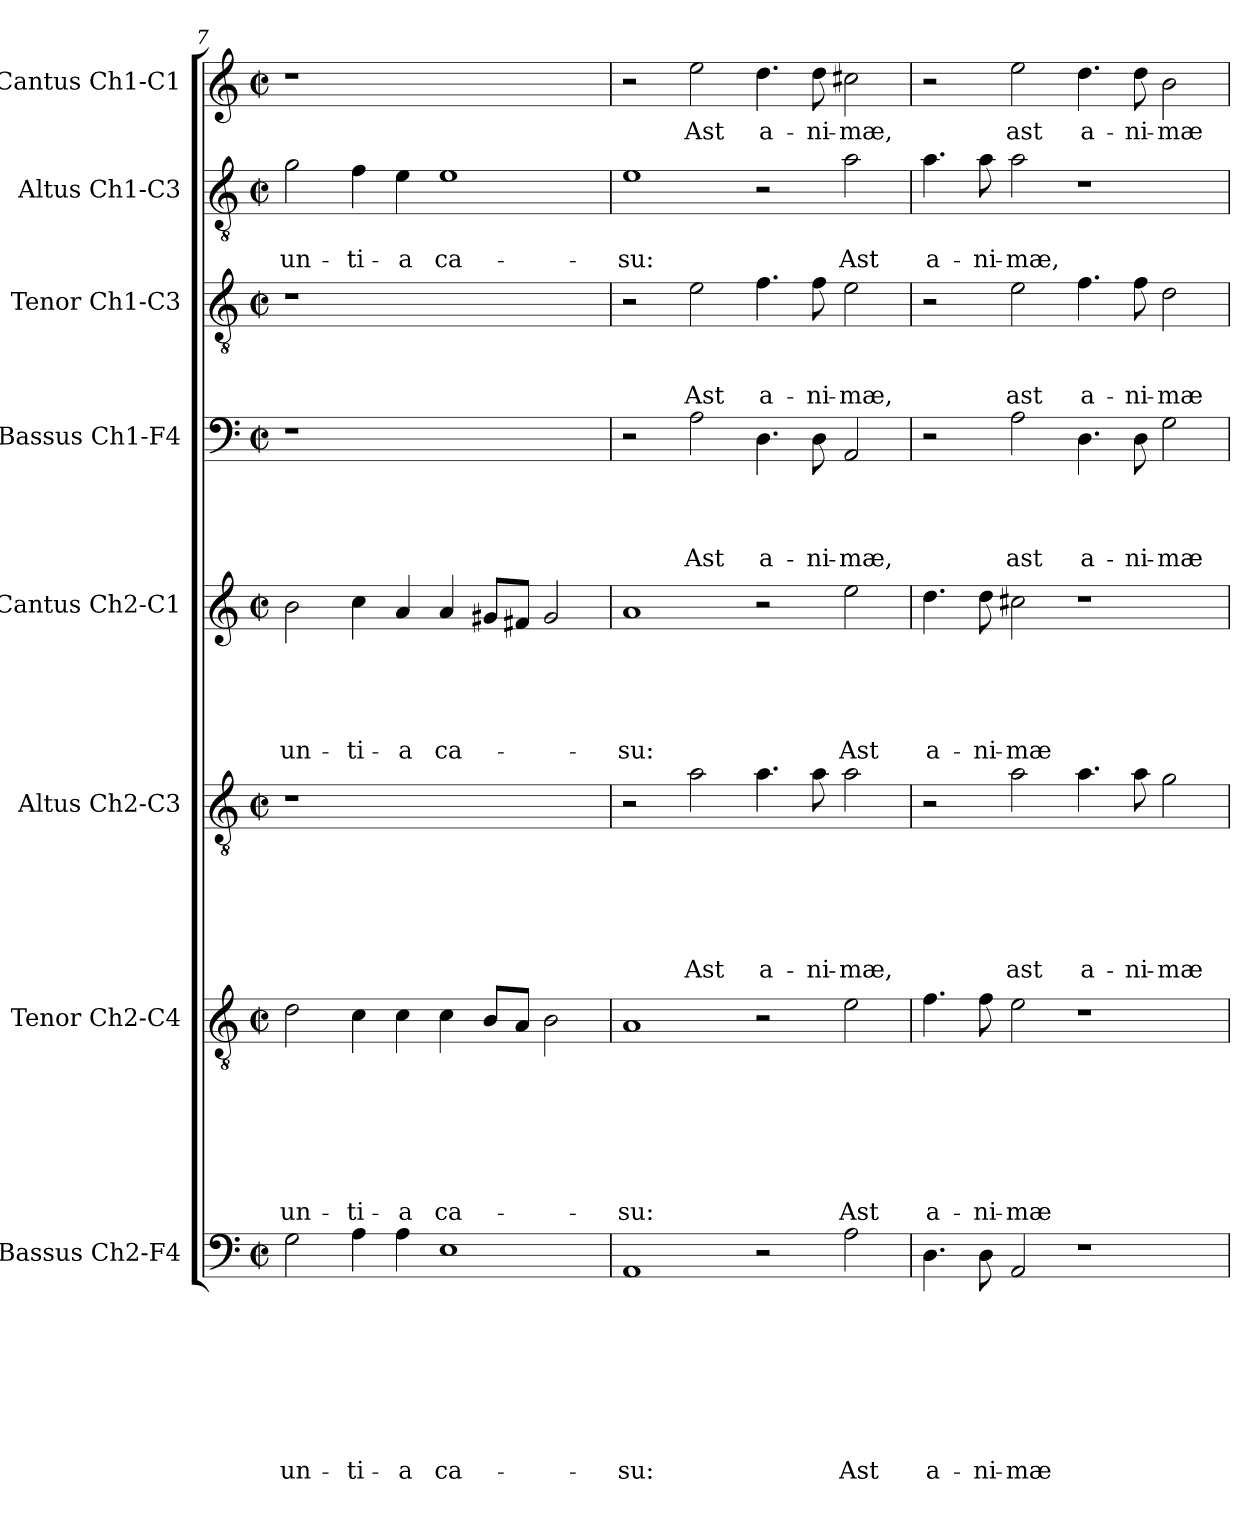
**kern	**text	**text	**text	**text	**text	**text	**text	**text	**kern	**text	**text	**text	**text	**text	**text	**text	**kern	**text	**text	**text	**text	**text	**text	**kern	**text	**text	**text	**text	**text	**kern	**text	**text	**text	**text	**kern	**text	**text	**text	**kern	**text	**text	**kern	**text
*part8	*part8	*part8	*part8	*part8	*part8	*part8	*part8	*part8	*part7	*part7	*part7	*part7	*part7	*part7	*part7	*part7	*part6	*part6	*part6	*part6	*part6	*part6	*part6	*part5	*part5	*part5	*part5	*part5	*part5	*part4	*part4	*part4	*part4	*part4	*part3	*part3	*part3	*part3	*part2	*part2	*part2	*part1	*part1
*staff8	*staff8	*staff8	*staff8	*staff8	*staff8	*staff8	*staff8	*staff8	*staff7	*staff7	*staff7	*staff7	*staff7	*staff7	*staff7	*staff7	*staff6	*staff6	*staff6	*staff6	*staff6	*staff6	*staff6	*staff5	*staff5	*staff5	*staff5	*staff5	*staff5	*staff4	*staff4	*staff4	*staff4	*staff4	*staff3	*staff3	*staff3	*staff3	*staff2	*staff2	*staff2	*staff1	*staff1
*I"Bassus Ch2-F4	*	*	*	*	*	*	*	*	*I"Tenor Ch2-C4	*	*	*	*	*	*	*	*I"Altus Ch2-C3	*	*	*	*	*	*	*I"Cantus Ch2-C1	*	*	*	*	*	*I"Bassus Ch1-F4	*	*	*	*	*I"Tenor Ch1-C3	*	*	*	*I"Altus Ch1-C3	*	*	*I"Cantus Ch1-C1	*
*I'B2	*	*	*	*	*	*	*	*	*I'T2	*	*	*	*	*	*	*	*I'A2	*	*	*	*	*	*	*I'C2	*	*	*	*	*	*I'B	*	*	*	*	*I'T	*	*	*	*I'A	*	*	*I'C	*
*clefF4	*	*	*	*	*	*	*	*	*clefGv2	*	*	*	*	*	*	*	*clefGv2	*	*	*	*	*	*	*clefG2	*	*	*	*	*	*clefF4	*	*	*	*	*clefGv2	*	*	*	*clefGv2	*	*	*clefG2	*
*k[]	*	*	*	*	*	*	*	*	*k[]	*	*	*	*	*	*	*	*k[]	*	*	*	*	*	*	*k[]	*	*	*	*	*	*k[]	*	*	*	*	*k[]	*	*	*	*k[]	*	*	*k[]	*
*C:	*	*	*	*	*	*	*	*	*C:	*	*	*	*	*	*	*	*C:	*	*	*	*	*	*	*C:	*	*	*	*	*	*C:	*	*	*	*	*C:	*	*	*	*C:	*	*	*C:	*
*M2/2	*	*	*	*	*	*	*	*	*M2/2	*	*	*	*	*	*	*	*M2/2	*	*	*	*	*	*	*M2/2	*	*	*	*	*	*M2/2	*	*	*	*	*M2/2	*	*	*	*M2/2	*	*	*M2/2	*
*met(c|)	*	*	*	*	*	*	*	*	*met(c|)	*	*	*	*	*	*	*	*met(c|)	*	*	*	*	*	*	*met(c|)	*	*	*	*	*	*met(c|)	*	*	*	*	*met(c|)	*	*	*	*met(c|)	*	*	*met(c|)	*
=7	=7	=7	=7	=7	=7	=7	=7	=7	=7	=7	=7	=7	=7	=7	=7	=7	=7	=7	=7	=7	=7	=7	=7	=7	=7	=7	=7	=7	=7	=7	=7	=7	=7	=7	=7	=7	=7	=7	=7	=7	=7	=7	=7
!	!	!	!	!	!	!	!	!LO:LY:b	!	!	!	!	!	!	!	!LO:LY:b	!	!	!	!	!	!	!	!	!	!	!	!	!LO:LY:b	!	!	!	!	!	!	!	!	!	!	!	!LO:LY:b	!	!
2G\	.	.	.	.	.	.	.	-un-	2d\	.	.	.	.	.	.	-un-	1r	.	.	.	.	.	.	2b\	.	.	.	.	-un-	1r	.	.	.	.	1r	.	.	.	2g\	.	-un-	1r	.
!	!	!	!	!	!	!	!	!LO:LY:b	!	!	!	!	!	!	!	!LO:LY:b	!	!	!	!	!	!	!	!	!	!	!	!	!LO:LY:b	!	!	!	!	!	!	!	!	!	!	!	!LO:LY:b	!	!
4A\	.	.	.	.	.	.	.	-ti-	4c\	.	.	.	.	.	.	-ti-	.	.	.	.	.	.	.	4cc\	.	.	.	.	-ti-	.	.	.	.	.	.	.	.	.	4f\	.	-ti-	.	.
!	!	!	!	!	!	!	!	!LO:LY:b	!	!	!	!	!	!	!	!LO:LY:b	!	!	!	!	!	!	!	!	!	!	!	!	!LO:LY:b	!	!	!	!	!	!	!	!	!	!	!	!LO:LY:b	!	!
4A\	.	.	.	.	.	.	.	-a	4c\	.	.	.	.	.	.	-a	.	.	.	.	.	.	.	4a/	.	.	.	.	-a	.	.	.	.	.	.	.	.	.	4e\	.	-a	.	.
!	!	!	!	!	!	!	!	!LO:LY:b	!	!	!	!	!	!	!	!LO:LY:b	!	!	!	!	!	!	!	!	!	!	!	!	!LO:LY:b	!	!	!	!	!	!	!	!	!	!	!	!LO:LY:b	!	!
1E	.	.	.	.	.	.	.	ca-	4c\	.	.	.	.	.	.	ca-	1ryy	.	.	.	.	.	.	4a/	.	.	.	.	ca-	1ryy	.	.	.	.	1ryy	.	.	.	1e	.	ca-	1ryy	.
.	.	.	.	.	.	.	.	.	8B/L	.	.	.	.	.	.	.	.	.	.	.	.	.	.	8g#X/L	.	.	.	.	.	.	.	.	.	.	.	.	.	.	.	.	.	.	.
.	.	.	.	.	.	.	.	.	8A/J	.	.	.	.	.	.	.	.	.	.	.	.	.	.	8f#X/J	.	.	.	.	.	.	.	.	.	.	.	.	.	.	.	.	.	.	.
.	.	.	.	.	.	.	.	.	2B\	.	.	.	.	.	.	.	.	.	.	.	.	.	.	2g#/	.	.	.	.	.	.	.	.	.	.	.	.	.	.	.	.	.	.	.
=8	=8	=8	=8	=8	=8	=8	=8	=8	=8	=8	=8	=8	=8	=8	=8	=8	=8	=8	=8	=8	=8	=8	=8	=8	=8	=8	=8	=8	=8	=8	=8	=8	=8	=8	=8	=8	=8	=8	=8	=8	=8	=8	=8
!	!	!	!	!	!	!	!	!LO:LY:b	!	!	!	!	!	!	!	!LO:LY:b	!	!	!	!	!	!	!	!	!	!	!	!	!LO:LY:b	!	!	!	!	!	!	!	!	!	!	!	!LO:LY:b	!	!
1AA	.	.	.	.	.	.	.	-su:	1A	.	.	.	.	.	.	-su:	2r	.	.	.	.	.	.	1a	.	.	.	.	-su:	2r	.	.	.	.	2r	.	.	.	1e	.	-su:	2r	.
!	!	!	!	!	!	!	!	!	!	!	!	!	!	!	!	!	!	!	!	!	!	!	!LO:LY:b	!	!	!	!	!	!	!	!	!	!	!LO:LY:b	!	!	!	!LO:LY:b	!	!	!	!	!LO:LY:b
.	.	.	.	.	.	.	.	.	.	.	.	.	.	.	.	.	2a\	.	.	.	.	.	Ast	.	.	.	.	.	.	2A\	.	.	.	Ast	2e\	.	.	Ast	.	.	.	2ee\	Ast
!	!	!	!	!	!	!	!	!	!	!	!	!	!	!	!	!	!	!	!	!	!	!	!LO:LY:b	!	!	!	!	!	!	!	!	!	!	!LO:LY:b	!	!	!	!LO:LY:b	!	!	!	!	!LO:LY:b
2r	.	.	.	.	.	.	.	.	2r	.	.	.	.	.	.	.	4.a\	.	.	.	.	.	a-	2r	.	.	.	.	.	4.D\	.	.	.	a-	4.f\	.	.	a-	2r	.	.	4.dd\	a-
!	!	!	!	!	!	!	!	!	!	!	!	!	!	!	!	!	!	!	!	!	!	!	!LO:LY:b	!	!	!	!	!	!	!	!	!	!	!LO:LY:b	!	!	!	!LO:LY:b	!	!	!	!	!LO:LY:b
.	.	.	.	.	.	.	.	.	.	.	.	.	.	.	.	.	8a\	.	.	.	.	.	-ni-	.	.	.	.	.	.	8D\	.	.	.	-ni-	8f\	.	.	-ni-	.	.	.	8dd\	-ni-
!	!	!	!	!	!	!	!	!LO:LY:b	!	!	!	!	!	!	!	!LO:LY:b	!	!	!	!	!	!	!LO:LY:b	!	!	!	!	!	!LO:LY:b	!	!	!	!	!LO:LY:b	!	!	!	!LO:LY:b	!	!	!LO:LY:b	!	!LO:LY:b
2A\	.	.	.	.	.	.	.	Ast	2e\	.	.	.	.	.	.	Ast	2a\	.	.	.	.	.	-mæ,	2ee\	.	.	.	.	Ast	2AA/	.	.	.	-mæ,	2e\	.	.	-mæ,	2a\	.	Ast	2cc#X\	-mæ,
!!LO:PB:g=z
=9	=9	=9	=9	=9	=9	=9	=9	=9	=9	=9	=9	=9	=9	=9	=9	=9	=9	=9	=9	=9	=9	=9	=9	=9	=9	=9	=9	=9	=9	=9	=9	=9	=9	=9	=9	=9	=9	=9	=9	=9	=9	=9	=9
!	!	!	!	!	!	!	!	!LO:LY:b	!	!	!	!	!	!	!	!LO:LY:b	!	!	!	!	!	!	!	!	!	!	!	!	!LO:LY:b	!	!	!	!	!	!	!	!	!	!	!	!LO:LY:b	!	!
4.D\	.	.	.	.	.	.	.	a-	4.f\	.	.	.	.	.	.	a-	2r	.	.	.	.	.	.	4.dd\	.	.	.	.	a-	2r	.	.	.	.	2r	.	.	.	4.a\	.	a-	2r	.
!	!	!	!	!	!	!	!	!LO:LY:b	!	!	!	!	!	!	!	!LO:LY:b	!	!	!	!	!	!	!	!	!	!	!	!	!LO:LY:b	!	!	!	!	!	!	!	!	!	!	!	!LO:LY:b	!	!
8D\	.	.	.	.	.	.	.	-ni-	8f\	.	.	.	.	.	.	-ni-	.	.	.	.	.	.	.	8dd\	.	.	.	.	-ni-	.	.	.	.	.	.	.	.	.	8a\	.	-ni-	.	.
!	!	!	!	!	!	!	!	!LO:LY:b	!	!	!	!	!	!	!	!LO:LY:b	!	!	!	!	!	!	!LO:LY:b	!	!	!	!	!	!LO:LY:b	!	!	!	!	!LO:LY:b	!	!	!	!LO:LY:b	!	!	!LO:LY:b	!	!LO:LY:b
2AA/	.	.	.	.	.	.	.	-mæ	2e\	.	.	.	.	.	.	-mæ	2a\	.	.	.	.	.	ast	2cc#X\	.	.	.	.	-mæ	2A\	.	.	.	ast	2e\	.	.	ast	2a\	.	-mæ,	2ee\	ast
!	!	!	!	!	!	!	!	!	!	!	!	!	!	!	!	!	!	!	!	!	!	!	!LO:LY:b	!	!	!	!	!	!	!	!	!	!	!LO:LY:b	!	!	!	!LO:LY:b	!	!	!	!	!LO:LY:b
1r	.	.	.	.	.	.	.	.	1r	.	.	.	.	.	.	.	4.a\	.	.	.	.	.	a-	1r	.	.	.	.	.	4.D\	.	.	.	a-	4.f\	.	.	a-	1r	.	.	4.dd\	a-
!	!	!	!	!	!	!	!	!	!	!	!	!	!	!	!	!	!	!	!	!	!	!	!LO:LY:b	!	!	!	!	!	!	!	!	!	!	!LO:LY:b	!	!	!	!LO:LY:b	!	!	!	!	!LO:LY:b
.	.	.	.	.	.	.	.	.	.	.	.	.	.	.	.	.	8a\	.	.	.	.	.	-ni-	.	.	.	.	.	.	8D\	.	.	.	-ni-	8f\	.	.	-ni-	.	.	.	8dd\	-ni-
!	!	!	!	!	!	!	!	!	!	!	!	!	!	!	!	!	!	!	!	!	!	!	!LO:LY:b	!	!	!	!	!	!	!	!	!	!	!LO:LY:b	!	!	!	!LO:LY:b	!	!	!	!	!LO:LY:b
.	.	.	.	.	.	.	.	.	.	.	.	.	.	.	.	.	2g\	.	.	.	.	.	-mæ	.	.	.	.	.	.	2G\	.	.	.	-mæ	2d\	.	.	-mæ	.	.	.	2b\	-mæ
=	=	=	=	=	=	=	=	=	=	=	=	=	=	=	=	=	=	=	=	=	=	=	=	=	=	=	=	=	=	=	=	=	=	=	=	=	=	=	=	=	=	=	=
*-	*-	*-	*-	*-	*-	*-	*-	*-	*-	*-	*-	*-	*-	*-	*-	*-	*-	*-	*-	*-	*-	*-	*-	*-	*-	*-	*-	*-	*-	*-	*-	*-	*-	*-	*-	*-	*-	*-	*-	*-	*-	*-	*-
